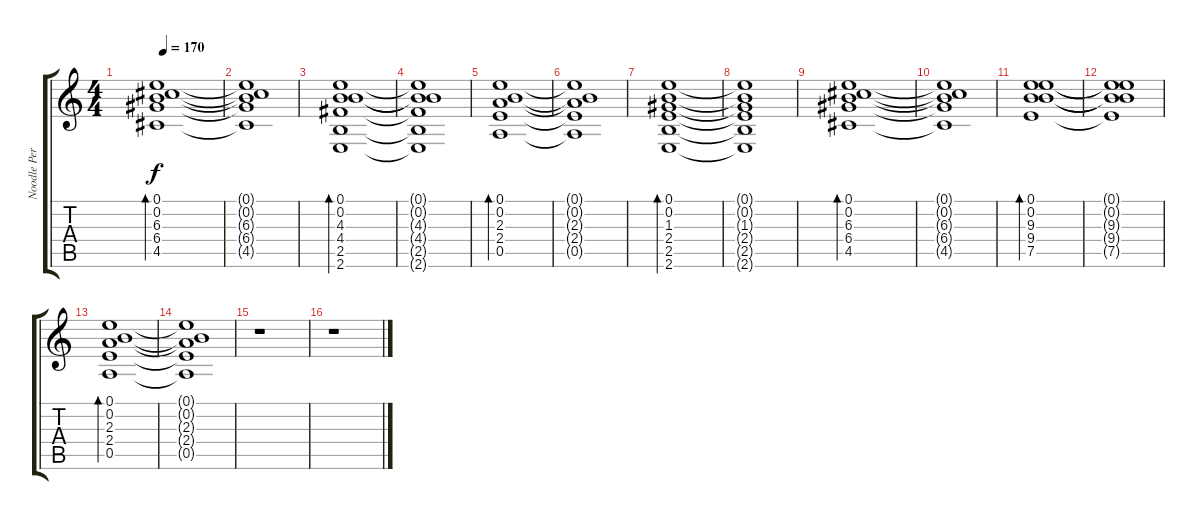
\track ("Noodle Perez" "Noodle Per") {instrument electricguitarclean}
\staff {score tabs}
\tuning (E4 B3 G3 D3 A2 D2) {hide}
\ts (4 4)
\tempo 170
\clef g2
\ks c
(0.1 0.2 6.3 6.4 4.5).1{bd 120 dy f} |
(0.1{t} 0.2{t} 6.3{t} 6.4{t} 4.5{t}).1 |
(0.1 0.2 4.3 4.4 2.5 2.6).1{bd 120} |
(0.1{t} 0.2{t} 4.3{t} 4.4{t} 2.5{t} 2.6{t}).1 |
(0.1 0.2 2.3 2.4 0.5).1{bd 120} |
(0.1{t} 0.2{t} 2.3{t} 2.4{t} 0.5{t}).1 |
(0.1 0.2 1.3 2.4 2.5 2.6).1{bd 120} |
(0.1{t} 0.2{t} 1.3{t} 2.4{t} 2.5{t} 2.6{t}).1 |
(0.1 0.2 6.3 6.4 4.5).1{bd 120} |
(0.1{t} 0.2{t} 6.3{t} 6.4{t} 4.5{t}).1 |
(0.1 0.2 9.3 9.4 7.5).1{bd 120} |
(0.1{t} 0.2{t} 9.3{t} 9.4{t} 7.5{t}).1 |
(0.1 0.2 2.3 2.4 0.5).1{bd 120} |
(0.1{t} 0.2{t} 2.3{t} 2.4{t} 0.5{t}).1 |
r.1 |
r.1
